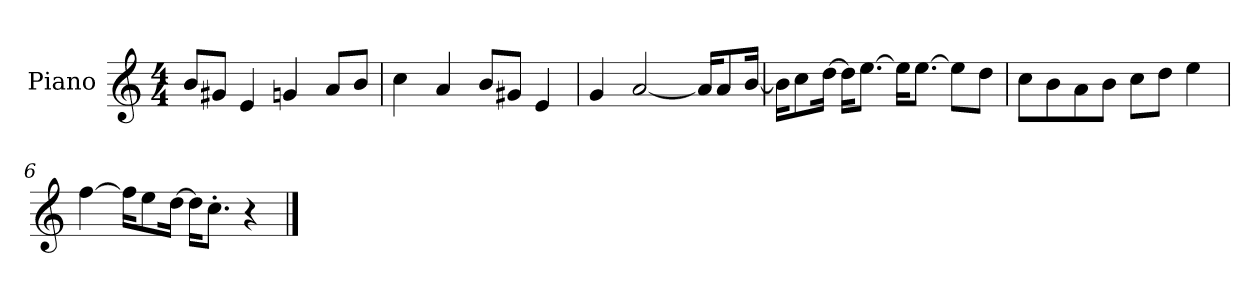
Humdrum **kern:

**kern
*part1
*staff1
*I"Piano
*I'P-no
*clefG2
*k[]
*M4/4
*MM90
=1
8b/L
8g#X/J
4e/
4gn/
8a/L
8b/J
=2
4cc\
4a/
8b/L
8g#X/J
4e/
=3
4g/
[2a/
16a/KL]
8a/
[16b/Jk
=4
16b\KL]
8cc\
[16dd\Jk
16dd\KL]
[8.ee\J
16ee\KL]
[8.ee\J
8ee\L]
8dd\J
=5
8cc\L
8b\
8a\
8b\J
8cc\L
8dd\J
4ee\
!!LO:LB:g=z
=6
[4ff\
16ff\KL]
8ee\
[16dd\Jk
16dd\KL]
8.cc'\J
4r
==
*-
